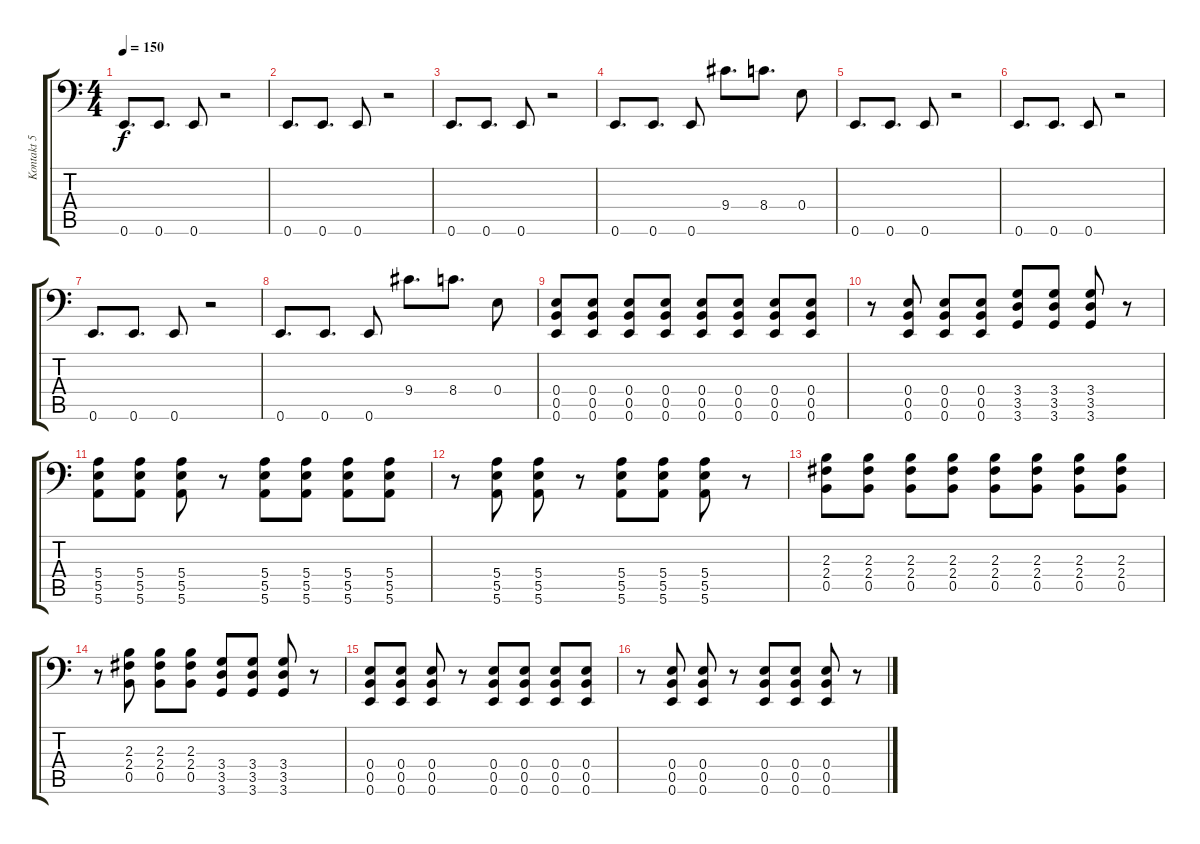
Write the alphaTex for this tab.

\track ("Kontakt 5 (MIDI)" "Kontakt 5 ") {instrument distortionguitar}
\staff {score tabs}
\tuning (Gb3 Db3 A2 E2 B1 E1) {hide}
\ts (4 4)
\tempo 150
\clef f4
\ks c
0.6.8{d dy f} 0.6.8{d} 0.6.8 r.2 |
0.6.8{d} 0.6.8{d} 0.6.8 r.2 |
0.6.8{d} 0.6.8{d} 0.6.8 r.2 |
0.6.8{d} 0.6.8{d} 0.6.8 9.4.8{d} 8.4.8{d} 0.4.8 |
0.6.8{d} 0.6.8{d} 0.6.8 r.2 |
0.6.8{d} 0.6.8{d} 0.6.8 r.2 |
0.6.8{d} 0.6.8{d} 0.6.8 r.2 |
0.6.8{d} 0.6.8{d} 0.6.8 9.4.8{d} 8.4.8{d} 0.4.8 |
(0.4 0.5 0.6).8 (0.4 0.5 0.6).8 (0.4 0.5 0.6).8 (0.4 0.5 0.6).8 (0.4 0.5 0.6).8 (0.4 0.5 0.6).8 (0.4 0.5 0.6).8 (0.4 0.5 0.6).8 |
r.8 (0.4 0.5 0.6).8 (0.4 0.5 0.6).8 (0.4 0.5 0.6).8 (3.4 3.5 3.6).8 (3.4 3.5 3.6).8 (3.4 3.5 3.6).8 r.8 |
(5.4 5.5 5.6).8 (5.4 5.5 5.6).8 (5.4 5.5 5.6).8 r.8 (5.4 5.5 5.6).8 (5.4 5.5 5.6).8 (5.4 5.5 5.6).8 (5.4 5.5 5.6).8 |
r.8 (5.4 5.5 5.6).8 (5.4 5.5 5.6).8 r.8 (5.4 5.5 5.6).8 (5.4 5.5 5.6).8 (5.4 5.5 5.6).8 r.8 |
(2.3 2.4 0.5).8 (2.3 2.4 0.5).8 (2.3 2.4 0.5).8 (2.3 2.4 0.5).8 (2.3 2.4 0.5).8 (2.3 2.4 0.5).8 (2.3 2.4 0.5).8 (2.3 2.4 0.5).8 |
r.8 (2.3 2.4 0.5).8 (2.3 2.4 0.5).8 (2.3 2.4 0.5).8 (3.4 3.5 3.6).8 (3.4 3.5 3.6).8 (3.4 3.5 3.6).8 r.8 |
(0.4 0.5 0.6).8 (0.4 0.5 0.6).8 (0.4 0.5 0.6).8 r.8 (0.4 0.5 0.6).8 (0.4 0.5 0.6).8 (0.4 0.5 0.6).8 (0.4 0.5 0.6).8 |
r.8 (0.4 0.5 0.6).8 (0.4 0.5 0.6).8 r.8 (0.4 0.5 0.6).8 (0.4 0.5 0.6).8 (0.4 0.5 0.6).8 r.8
